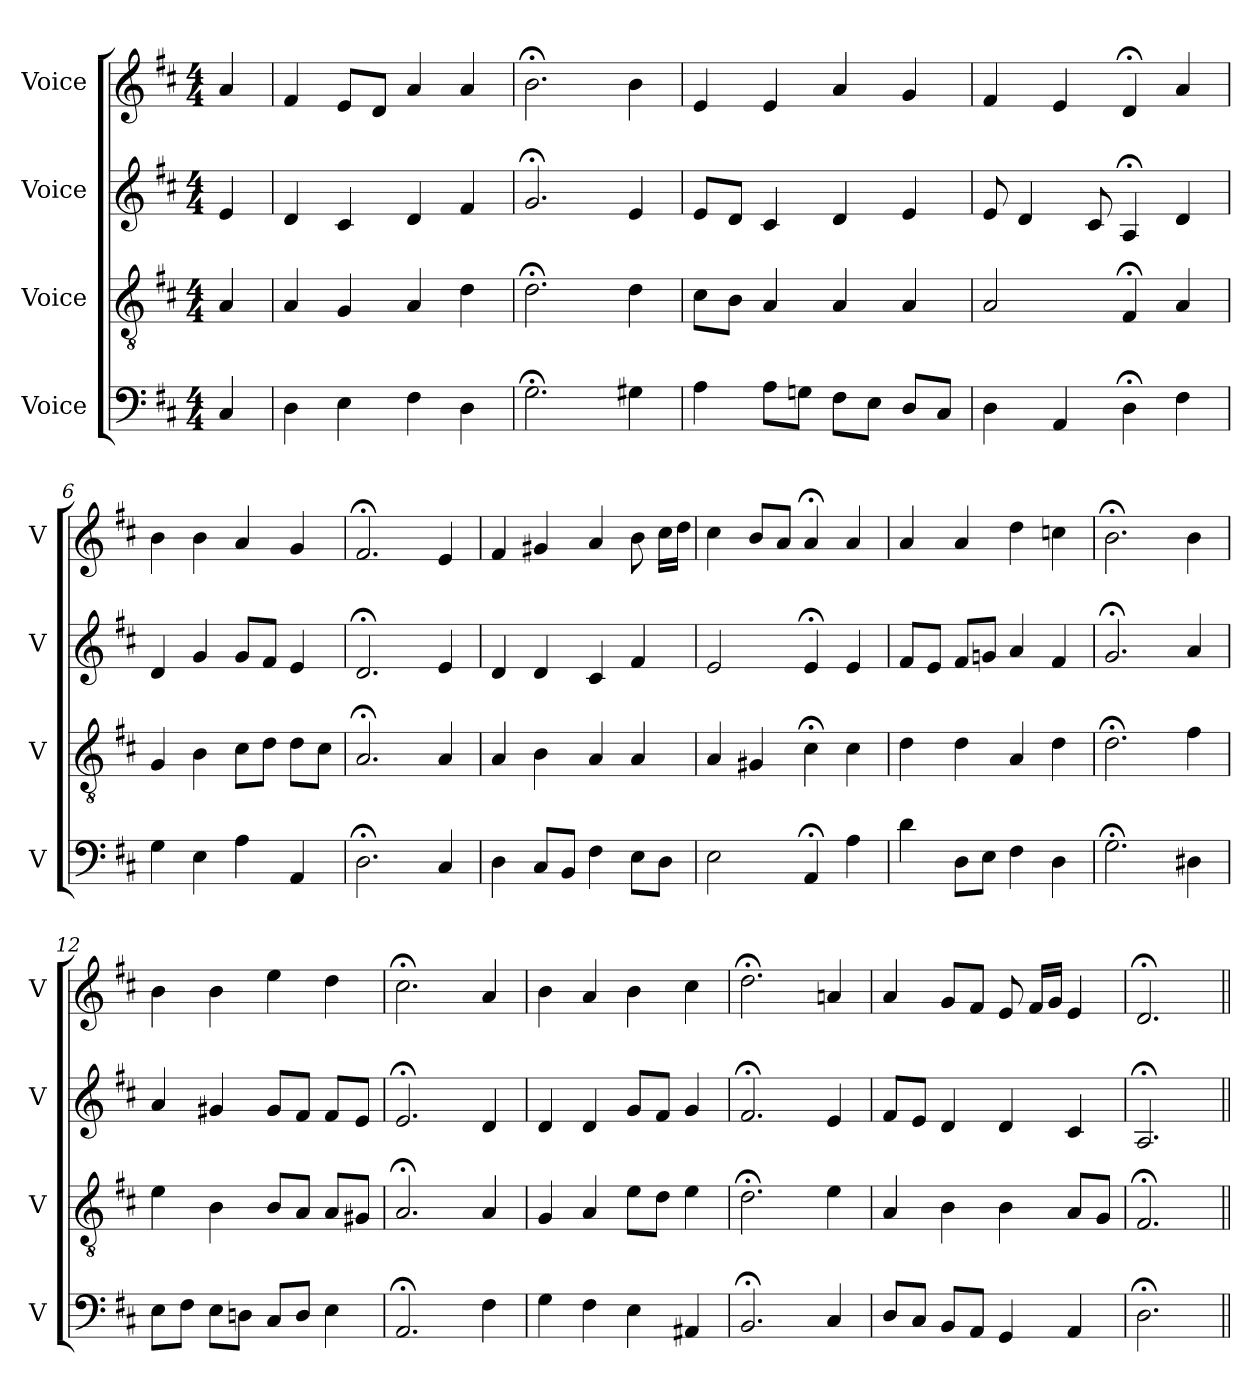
**kern	**kern	**kern	**kern
*part4	*part3	*part2	*part1
*staff4	*staff3	*staff2	*staff1
*I"Voice	*I"Voice	*I"Voice	*I"Voice
*I'V	*I'V	*I'V	*I'V
*clefF4	*clefGv2	*clefG2	*clefG2
*k[f#c#]	*k[f#c#]	*k[f#c#]	*k[f#c#]
*M4/4	*M4/4	*M4/4	*M4/4
=	=	=	=
4C#	4A	4e	4a
=2	=2	=2	=2
4D	4A	4d	4f#
4E	4G	4c#	8eL
.	.	.	8dJ
4F#	4A	4d	4a
4D	4d	4f#	4a
=3	=3	=3	=3
2.G;<	2.d;<	2.g;<	2.b;<
4G#X	4d	4e	4b
=4	=4	=4	=4
4A	8c#L	8eL	4e
.	8BJ	8dJ	.
8AL	4A	4c#	4e
8GnJ	.	.	.
8F#L	4A	4d	4a
8EJ	.	.	.
8DL	4A	4e	4g
8C#J	.	.	.
=5	=5	=5	=5
4D	2A	8e	4f#
.	.	4d	.
4AA	.	.	4e
.	.	8c#	.
4D;<	4F#;<	4A;<	4d;<
4F#	4A	4d	4a
=6	=6	=6	=6
4G	4G	4d	4b
4E	4B	4g	4b
4A	8c#L	8gL	4a
.	8dJ	8f#J	.
4AA	8dL	4e	4g
.	8c#J	.	.
=7	=7	=7	=7
2.D;<	2.A;<	2.d;<	2.f#;<
4C#	4A	4e	4e
=8	=8	=8	=8
4D	4A	4d	4f#
8C#L	4B	4d	4g#X
8BBJ	.	.	.
4F#	4A	4c#	4a
8EL	4A	4f#	8b
8DJ	.	.	16cc#LL
.	.	.	16ddJJ
=9	=9	=9	=9
2E	4A	2e	4cc#
.	4G#X	.	8bL
.	.	.	8aJ
4AA;<	4c#;<	4e;<	4a;<
4A	4c#	4e	4a
=10	=10	=10	=10
4d	4d	8f#L	4a
.	.	8eJ	.
8DL	4d	8f#L	4a
8EJ	.	8gnJ	.
4F#	4A	4a	4dd
4D	4d	4f#	4ccn
=11	=11	=11	=11
2.G;<	2.d;<	2.g;<	2.b;<
4D#X	4f#	4a	4b
=12	=12	=12	=12
8EL	4e	4a	4b
8F#J	.	.	.
8EL	4B	4g#X	4b
8DnJ	.	.	.
8C#L	8BL	8g#L	4ee
8DJ	8AJ	8f#J	.
4E	8AL	8f#L	4dd
.	8G#XJ	8eJ	.
=13	=13	=13	=13
2.AA;<	2.A;<	2.e;<	2.cc#;<
4F#	4A	4d	4a
=14	=14	=14	=14
4G	4G	4d	4b
4F#	4A	4d	4a
4E	8eL	8gL	4b
.	8dJ	8f#J	.
4AA#X	4e	4g	4cc#
=15	=15	=15	=15
2.BB;<	2.d;<	2.f#;<	2.dd;<
4C#	4e	4e	4an
=16	=16	=16	=16
8DL	4A	8f#L	4a
8C#J	.	8eJ	.
8BBL	4B	4d	8gL
8AAJ	.	.	8f#J
4GG	4B	4d	8e
.	.	.	16f#LL
.	.	.	16gJJ
4AA	8AL	4c#	4e
.	8GJ	.	.
=17	=17	=17	=17
2.D;<	2.F#;<	2.A;<	2.d;<
=||	=||	=||	=||
*-	*-	*-	*-
